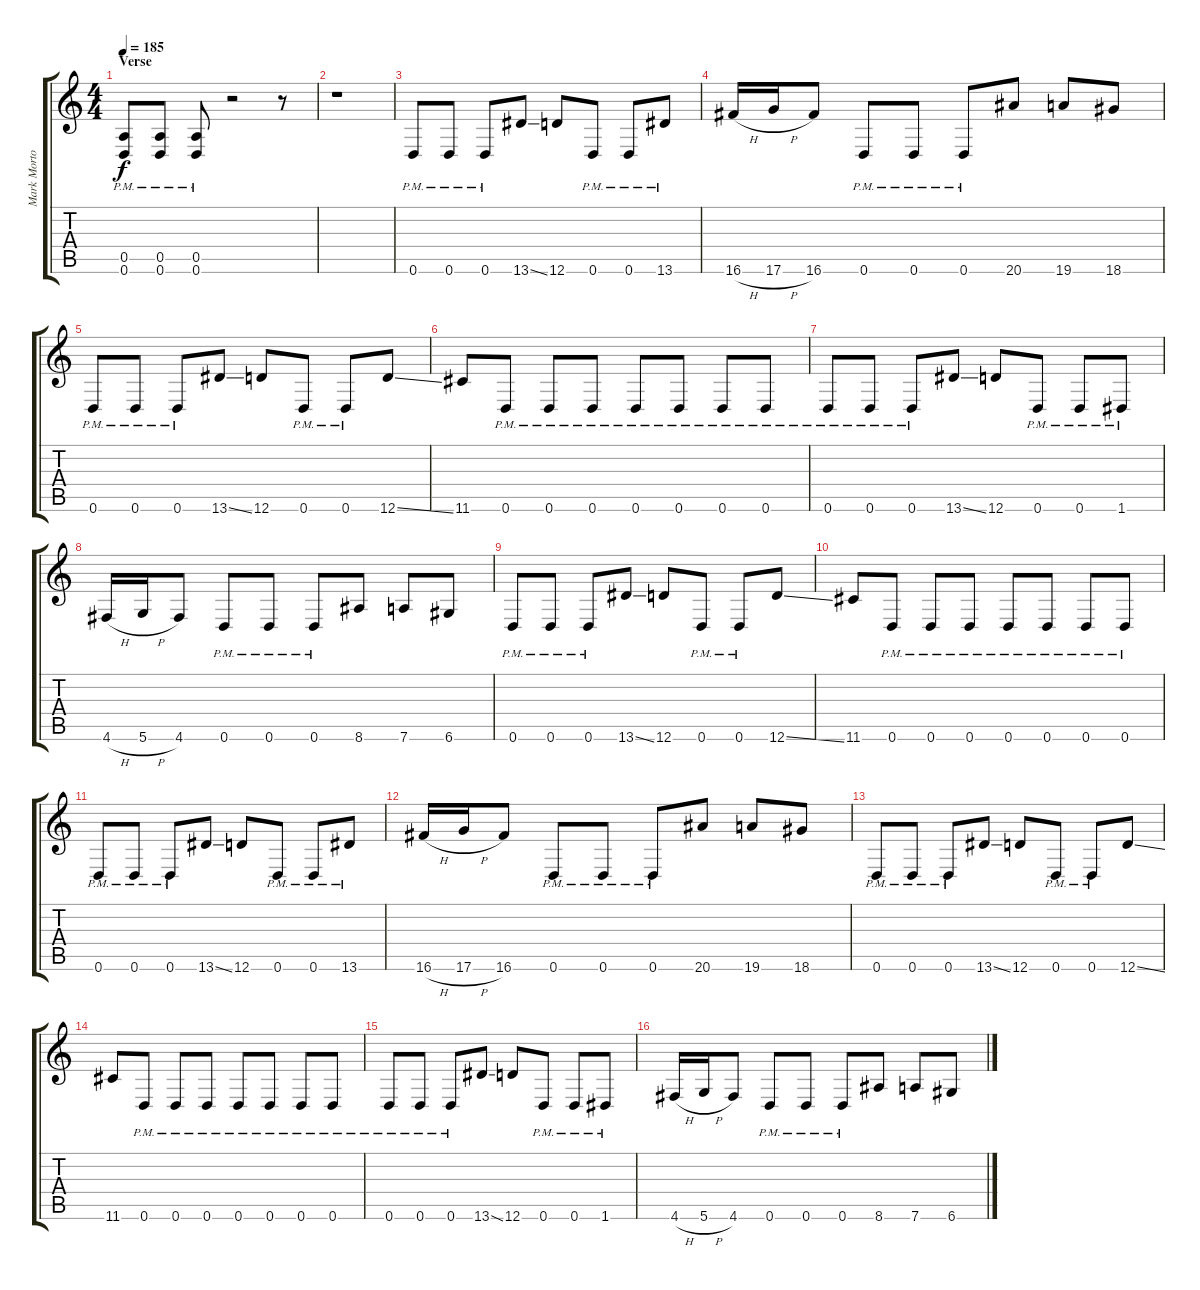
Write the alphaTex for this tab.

\track ("Mark Morton - Rhythm" "Mark Morto") {instrument distortionguitar}
\staff {score tabs}
\tuning (E4 B3 G3 D3 A2 D2) {hide}
\ts (4 4)
\section ("" "Verse")
\tempo 185
\clef g2
\ks c
(0.5{pm} 0.6{pm}).8{dy f} (0.5{pm} 0.6{pm}).8 (0.5{pm} 0.6{pm}).8 r.2 r.8 |
r.1 |
0.6{pm}.8 0.6{pm}.8 0.6{pm}.8 13.6{ss}.8 12.6.8 0.6{pm}.8 0.6{pm}.8 13.6{pm}.8 |
16.6{h}.16 17.6{h}.16 16.6.8 0.6{pm}.8 0.6{pm}.8 0.6{pm}.8 20.6.8 19.6.8 18.6.8 |
0.6{pm}.8 0.6{pm}.8 0.6{pm}.8 13.6{ss}.8 12.6.8 0.6{pm}.8 0.6{pm}.8 12.6{ss}.8 |
11.6.8 0.6{pm}.8 0.6{pm}.8 0.6{pm}.8 0.6{pm}.8 0.6{pm}.8 0.6{pm}.8 0.6{pm}.8 |
0.6{pm}.8 0.6{pm}.8 0.6{pm}.8 13.6{ss}.8 12.6.8 0.6{pm}.8 0.6{pm}.8 1.6{pm}.8 |
4.6{h}.16 5.6{h}.16 4.6.8 0.6{pm}.8 0.6{pm}.8 0.6{pm}.8 8.6.8 7.6.8 6.6.8 |
0.6{pm}.8 0.6{pm}.8 0.6{pm}.8 13.6{ss}.8 12.6.8 0.6{pm}.8 0.6{pm}.8 12.6{ss}.8 |
11.6.8 0.6{pm}.8 0.6{pm}.8 0.6{pm}.8 0.6{pm}.8 0.6{pm}.8 0.6{pm}.8 0.6{pm}.8 |
0.6{pm}.8 0.6{pm}.8 0.6{pm}.8 13.6{ss}.8 12.6.8 0.6{pm}.8 0.6{pm}.8 13.6{pm}.8 |
16.6{h}.16 17.6{h}.16 16.6.8 0.6{pm}.8 0.6{pm}.8 0.6{pm}.8 20.6.8 19.6.8 18.6.8 |
0.6{pm}.8 0.6{pm}.8 0.6{pm}.8 13.6{ss}.8 12.6.8 0.6{pm}.8 0.6{pm}.8 12.6{ss}.8 |
11.6.8 0.6{pm}.8 0.6{pm}.8 0.6{pm}.8 0.6{pm}.8 0.6{pm}.8 0.6{pm}.8 0.6{pm}.8 |
0.6{pm}.8 0.6{pm}.8 0.6{pm}.8 13.6{ss}.8 12.6.8 0.6{pm}.8 0.6{pm}.8 1.6{pm}.8 |
4.6{h}.16 5.6{h}.16 4.6.8 0.6{pm}.8 0.6{pm}.8 0.6{pm}.8 8.6.8 7.6.8 6.6.8
